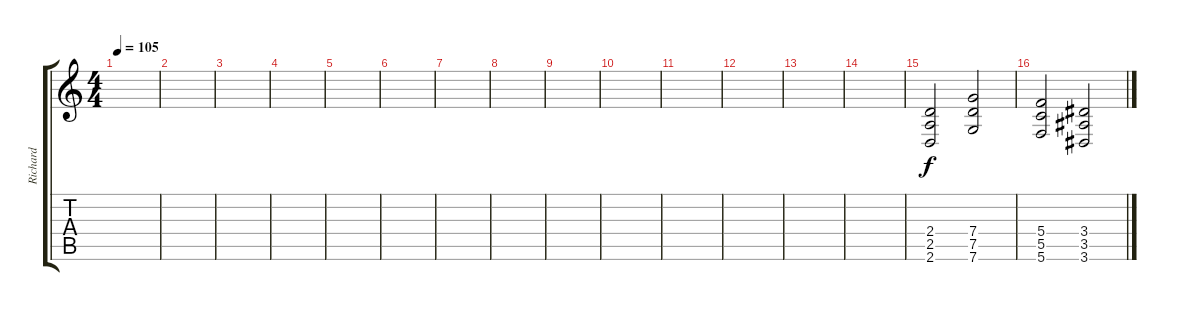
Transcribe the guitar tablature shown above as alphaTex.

\track ("Richard" "Richard") {instrument distortionguitar}
\staff {score tabs}
\tuning (D4 A3 F3 C3 G2 C2) {hide}
\ts (4 4)
\tempo 105
\clef g2
\ks c
|
|
|
|
|
|
|
|
|
|
|
|
|
|
(2.4 2.5 2.6).2 (7.4 7.5 7.6).2 |
(5.4 5.5 5.6).2 (3.4 3.5 3.6).2
